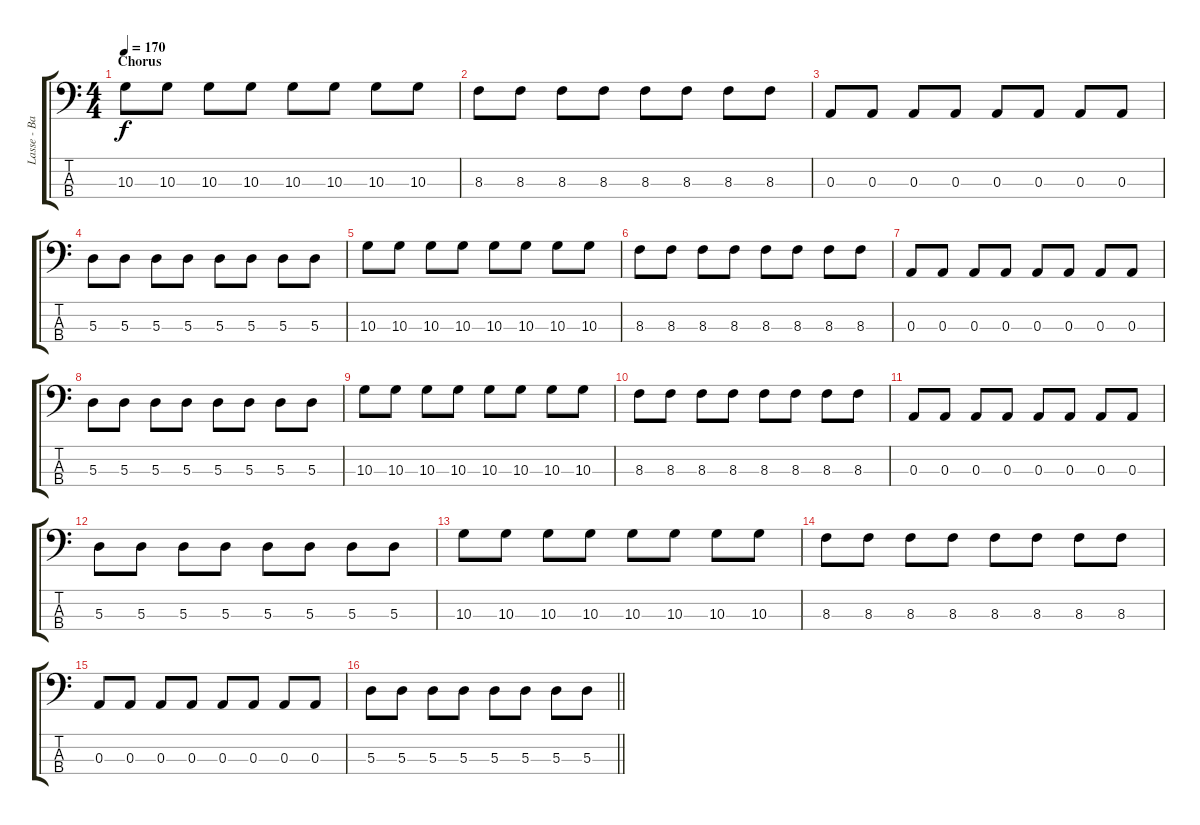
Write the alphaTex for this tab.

\track ("Lasse - Bass" "Lasse - Ba") {instrument electricbasspick}
\staff {score tabs}
\tuning (G2 D2 A1 D1) {hide}
\ts (4 4)
\section ("" "Chorus")
\tempo 170
\clef f4
\ks c
10.3.8{dy f} 10.3.8 10.3.8 10.3.8 10.3.8 10.3.8 10.3.8 10.3.8 |
8.3.8 8.3.8 8.3.8 8.3.8 8.3.8 8.3.8 8.3.8 8.3.8 |
0.3.8 0.3.8 0.3.8 0.3.8 0.3.8 0.3.8 0.3.8 0.3.8 |
5.3.8 5.3.8 5.3.8 5.3.8 5.3.8 5.3.8 5.3.8 5.3.8 |
10.3.8 10.3.8 10.3.8 10.3.8 10.3.8 10.3.8 10.3.8 10.3.8 |
8.3.8 8.3.8 8.3.8 8.3.8 8.3.8 8.3.8 8.3.8 8.3.8 |
0.3.8 0.3.8 0.3.8 0.3.8 0.3.8 0.3.8 0.3.8 0.3.8 |
5.3.8 5.3.8 5.3.8 5.3.8 5.3.8 5.3.8 5.3.8 5.3.8 |
10.3.8 10.3.8 10.3.8 10.3.8 10.3.8 10.3.8 10.3.8 10.3.8 |
8.3.8 8.3.8 8.3.8 8.3.8 8.3.8 8.3.8 8.3.8 8.3.8 |
0.3.8 0.3.8 0.3.8 0.3.8 0.3.8 0.3.8 0.3.8 0.3.8 |
5.3.8 5.3.8 5.3.8 5.3.8 5.3.8 5.3.8 5.3.8 5.3.8 |
10.3.8 10.3.8 10.3.8 10.3.8 10.3.8 10.3.8 10.3.8 10.3.8 |
8.3.8 8.3.8 8.3.8 8.3.8 8.3.8 8.3.8 8.3.8 8.3.8 |
0.3.8 0.3.8 0.3.8 0.3.8 0.3.8 0.3.8 0.3.8 0.3.8 |
\barLineRight lightlight
5.3.8 5.3.8 5.3.8 5.3.8 5.3.8 5.3.8 5.3.8 5.3.8
